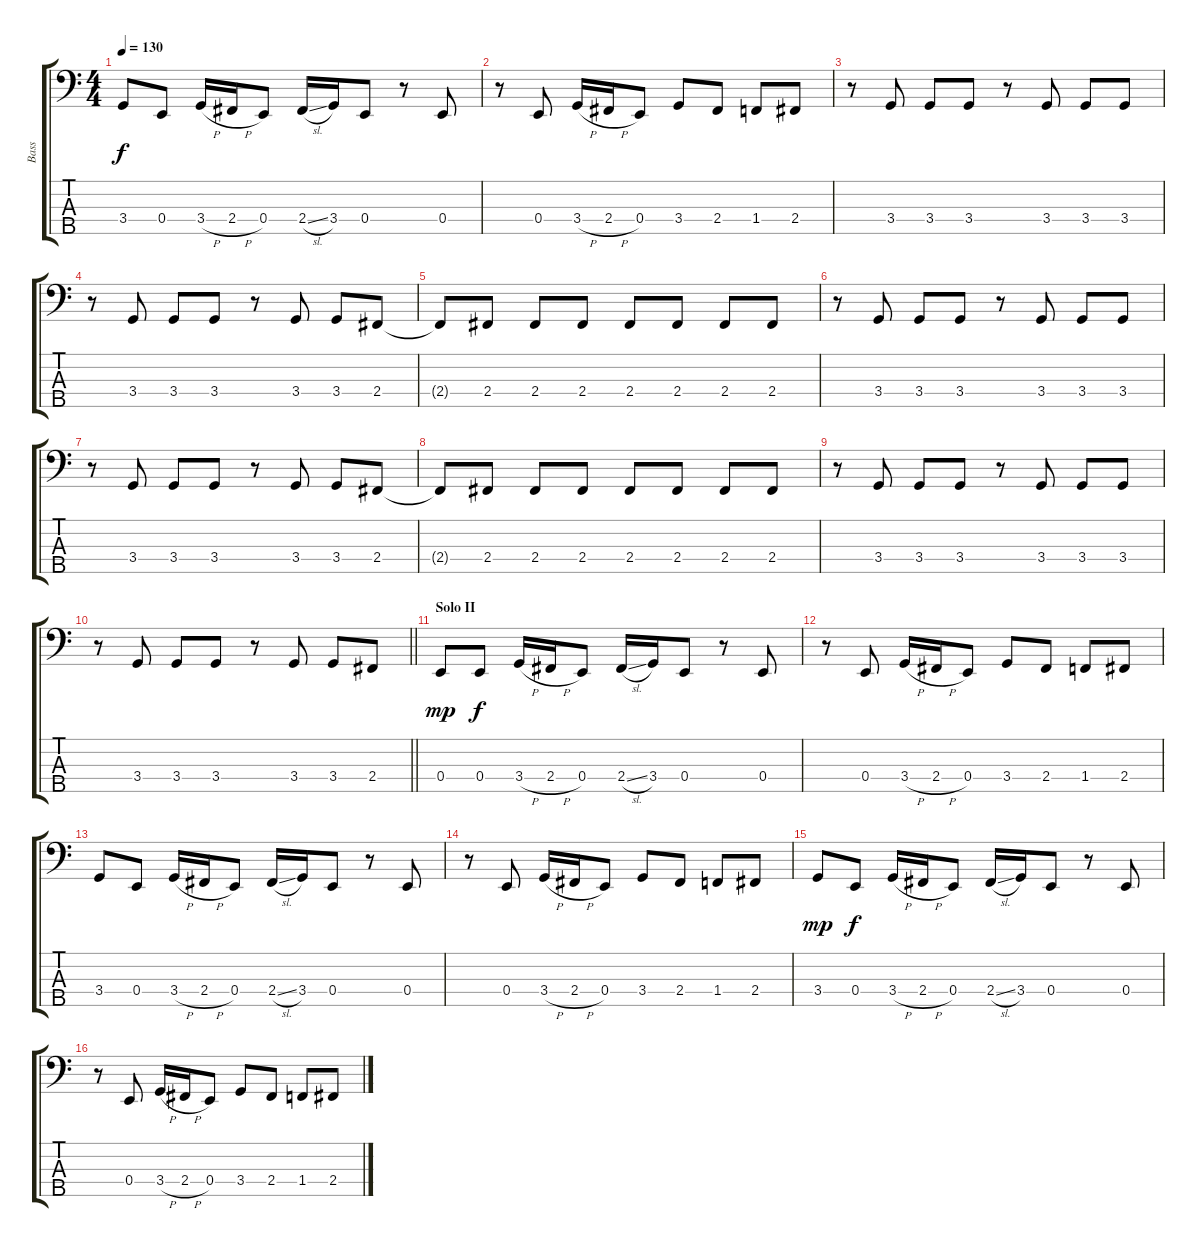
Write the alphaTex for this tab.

\track ("Bass" "Bass") {instrument electricbassfinger}
\staff {score tabs}
\tuning (G2 D2 A1 E1 B0) {hide}
\ts (4 4)
\tempo 130
\clef f4
\ks c
3.4.8{dy f} 0.4.8 3.4{h}.16 2.4{h}.16 0.4.8 2.4{sl}.16 3.4.16 0.4.8 r.8 0.4.8 |
r.8 0.4.8 3.4{h}.16 2.4{h}.16 0.4.8 3.4.8 2.4.8 1.4.8 2.4.8 |
r.8 3.4.8 3.4.8 3.4.8 r.8 3.4.8 3.4.8 3.4.8 |
r.8 3.4.8 3.4.8 3.4.8 r.8 3.4.8 3.4.8 2.4.8 |
2.4{t}.8 2.4.8 2.4.8 2.4.8 2.4.8 2.4.8 2.4.8 2.4.8 |
r.8 3.4.8 3.4.8 3.4.8 r.8 3.4.8 3.4.8 3.4.8 |
r.8 3.4.8 3.4.8 3.4.8 r.8 3.4.8 3.4.8 2.4.8 |
2.4{t}.8 2.4.8 2.4.8 2.4.8 2.4.8 2.4.8 2.4.8 2.4.8 |
r.8 3.4.8 3.4.8 3.4.8 r.8 3.4.8 3.4.8 3.4.8 |
\barLineRight lightlight
r.8 3.4.8 3.4.8 3.4.8 r.8 3.4.8 3.4.8 2.4.8 |
\section ("" "Solo II")
0.4.8{dy mp} 0.4.8{dy f} 3.4{h}.16 2.4{h}.16 0.4.8 2.4{sl}.16 3.4.16 0.4.8 r.8 0.4.8 |
r.8 0.4.8 3.4{h}.16 2.4{h}.16 0.4.8 3.4.8 2.4.8 1.4.8 2.4.8 |
3.4.8 0.4.8 3.4{h}.16 2.4{h}.16 0.4.8 2.4{sl}.16 3.4.16 0.4.8 r.8 0.4.8 |
r.8 0.4.8 3.4{h}.16 2.4{h}.16 0.4.8 3.4.8 2.4.8 1.4.8 2.4.8 |
3.4.8{dy mp} 0.4.8{dy f} 3.4{h}.16 2.4{h}.16 0.4.8 2.4{sl}.16 3.4.16 0.4.8 r.8 0.4.8 |
r.8 0.4.8 3.4{h}.16 2.4{h}.16 0.4.8 3.4.8 2.4.8 1.4.8 2.4.8
